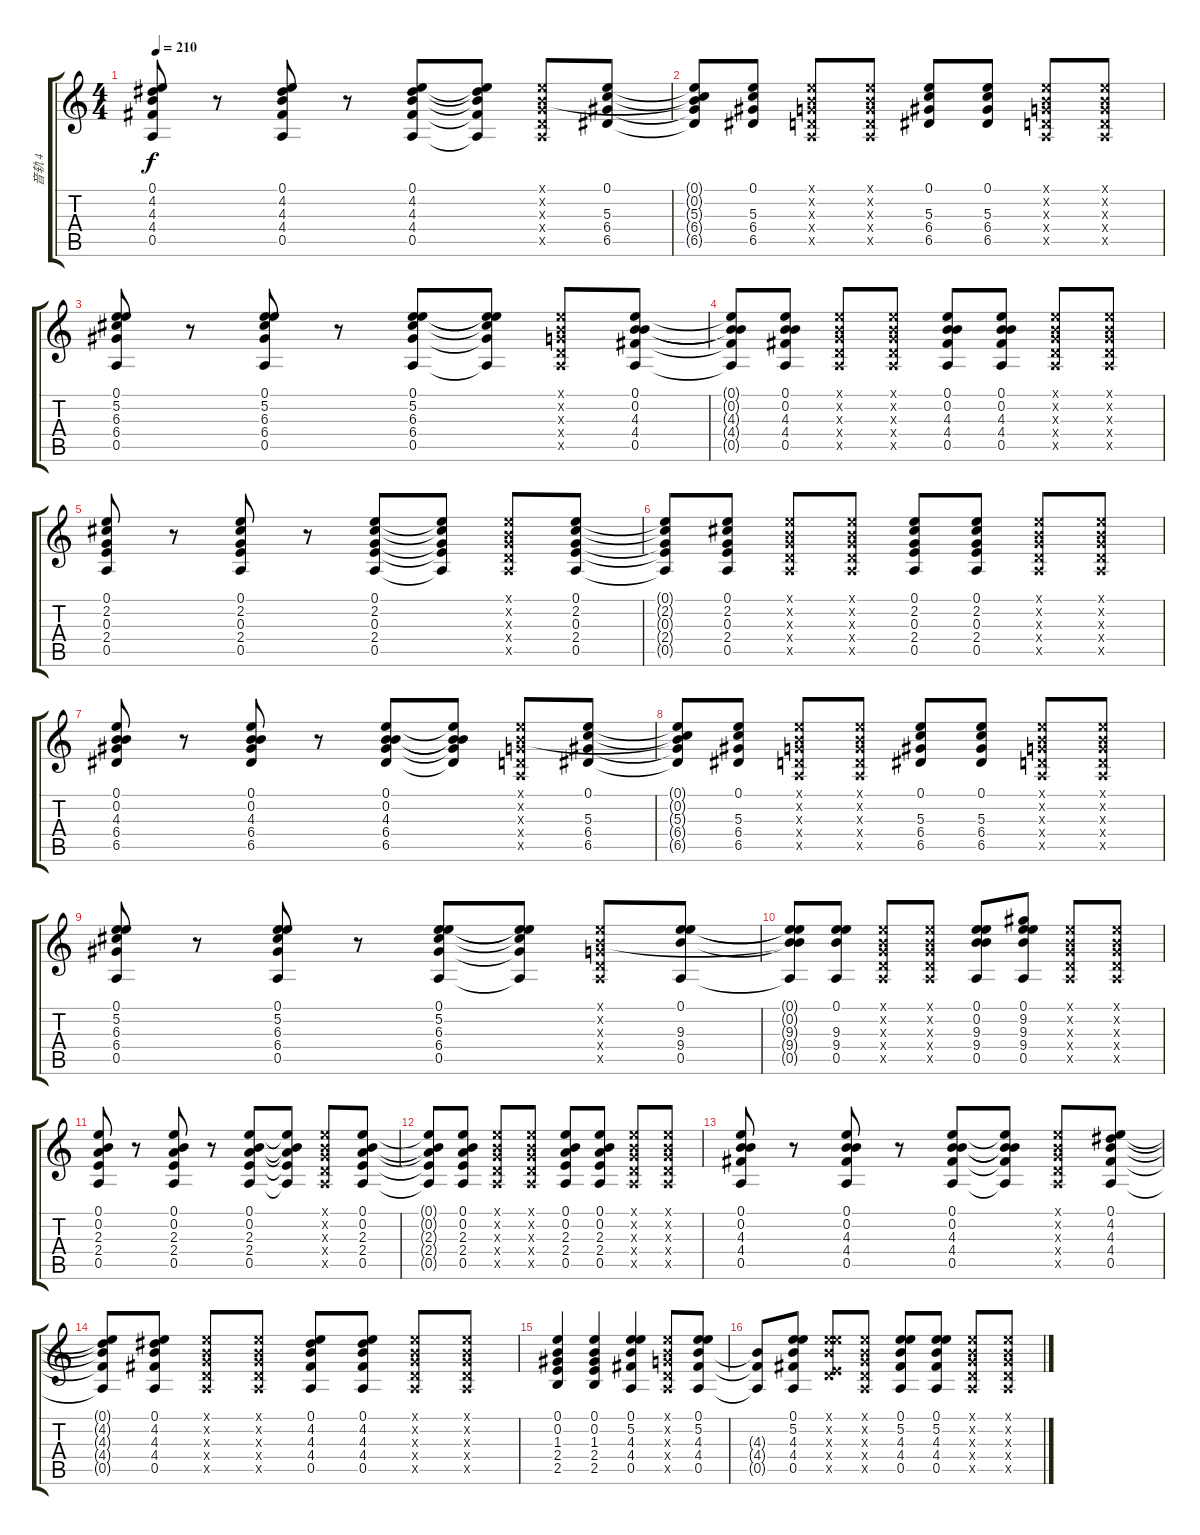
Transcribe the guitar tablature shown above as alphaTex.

\track ("音轨 4" "音轨 4") {instrument acousticguitarsteel}
\staff {score tabs}
\tuning (E4 B3 G3 D3 A2 E2) {hide}
\ts (4 4)
\tempo 210
\clef g2
\ks c
(0.1 4.2 4.3 4.4 0.5).8{dy f} r.8 (0.1 4.2 4.3 4.4 0.5).8 r.8 (0.1 4.2 4.3 4.4 0.5).8 (0.1{t} 4.2{t} 4.3{t} 4.4{t} 0.5{t}).8 (0.1{x} 0.2{x} 0.3{x} 0.4{x} 0.5{x}).8 (0.1 5.3 6.4 6.5).8 |
(0.1{t} 0.2{t} 5.3{t} 6.4{t} 6.5{t}).8 (0.1 5.3 6.4 6.5).8 (0.1{x} 0.2{x} 0.3{x} 0.4{x} 0.5{x}).8 (0.1{x} 0.2{x} 0.3{x} 0.4{x} 0.5{x}).8 (0.1 5.3 6.4 6.5).8 (0.1 5.3 6.4 6.5).8 (0.1{x} 0.2{x} 0.3{x} 0.4{x} 0.5{x}).8 (0.1{x} 0.2{x} 0.3{x} 0.4{x} 0.5{x}).8 |
(0.1 5.2 6.3 6.4 0.5).8 r.8 (0.1 5.2 6.3 6.4 0.5).8 r.8 (0.1 5.2 6.3 6.4 0.5).8 (0.1{t} 5.2{t} 6.3{t} 6.4{t} 0.5{t}).8 (0.1{x} 0.2{x} 0.3{x} 0.4{x} 0.5{x}).8 (0.1 0.2 4.3 4.4 0.5).8 |
(0.1{t} 0.2{t} 4.3{t} 4.4{t} 0.5{t}).8 (0.1 0.2 4.3 4.4 0.5).8 (0.1{x} 0.2{x} 0.3{x} 0.4{x} 0.5{x}).8 (0.1{x} 0.2{x} 0.3{x} 0.4{x} 0.5{x}).8 (0.1 0.2 4.3 4.4 0.5).8 (0.1 0.2 4.3 4.4 0.5).8 (0.1{x} 0.2{x} 0.3{x} 0.4{x} 0.5{x}).8 (0.1{x} 0.2{x} 0.3{x} 0.4{x} 0.5{x}).8 |
(0.1 2.2 0.3 2.4 0.5).8 r.8 (0.1 2.2 0.3 2.4 0.5).8 r.8 (0.1 2.2 0.3 2.4 0.5).8 (0.1{t} 2.2{t} 0.3{t} 2.4{t} 0.5{t}).8 (0.1{x} 0.2{x} 0.3{x} 0.4{x} 0.5{x}).8 (0.1 2.2 0.3 2.4 0.5).8 |
(0.1{t} 2.2{t} 0.3{t} 2.4{t} 0.5{t}).8 (0.1 2.2 0.3 2.4 0.5).8 (0.1{x} 0.2{x} 0.3{x} 0.4{x} 0.5{x}).8 (0.1{x} 0.2{x} 0.3{x} 0.4{x} 0.5{x}).8 (0.1 2.2 0.3 2.4 0.5).8 (0.1 2.2 0.3 2.4 0.5).8 (0.1{x} 0.2{x} 0.3{x} 0.4{x} 0.5{x}).8 (0.1{x} 0.2{x} 0.3{x} 0.4{x} 0.5{x}).8 |
(0.1 0.2 4.3 6.4 6.5).8 r.8 (0.1 0.2 4.3 6.4 6.5).8 r.8 (0.1 0.2 4.3 6.4 6.5).8 (0.1{t} 0.2{t} 4.3{t} 6.4{t} 6.5{t}).8 (0.1{x} 0.2{x} 0.3{x} 0.4{x} 0.5{x}).8 (0.1 5.3 6.4 6.5).8 |
(0.1{t} 0.2{t} 5.3{t} 6.4{t} 6.5{t}).8 (0.1 5.3 6.4 6.5).8 (0.1{x} 0.2{x} 0.3{x} 0.4{x} 0.5{x}).8 (0.1{x} 0.2{x} 0.3{x} 0.4{x} 0.5{x}).8 (0.1 5.3 6.4 6.5).8 (0.1 5.3 6.4 6.5).8 (0.1{x} 0.2{x} 0.3{x} 0.4{x} 0.5{x}).8 (0.1{x} 0.2{x} 0.3{x} 0.4{x} 0.5{x}).8 |
(0.1 5.2 6.3 6.4 0.5).8 r.8 (0.1 5.2 6.3 6.4 0.5).8 r.8 (0.1 5.2 6.3 6.4 0.5).8 (0.1{t} 5.2{t} 6.3{t} 6.4{t} 0.5{t}).8 (0.1{x} 0.2{x} 0.3{x} 0.4{x} 0.5{x}).8 (0.1 9.3 9.4 0.5).8 |
(0.1{t} 0.2{t} 9.3{t} 9.4{t} 0.5{t}).8 (0.1 9.3 9.4 0.5).8 (0.1{x} 0.2{x} 0.3{x} 0.4{x} 0.5{x}).8 (0.1{x} 0.2{x} 0.3{x} 0.4{x} 0.5{x}).8 (0.1 0.2 9.3 9.4 0.5).8 (0.1 9.2 9.3 9.4 0.5).8 (0.1{x} 0.2{x} 0.3{x} 0.4{x} 0.5{x}).8 (0.1{x} 0.2{x} 0.3{x} 0.4{x} 0.5{x}).8 |
(0.1 0.2 2.3 2.4 0.5).8 r.8 (0.1 0.2 2.3 2.4 0.5).8 r.8 (0.1 0.2 2.3 2.4 0.5).8 (0.1{t} 0.2{t} 2.3{t} 2.4{t} 0.5{t}).8 (0.1{x} 0.2{x} 0.3{x} 0.4{x} 0.5{x}).8 (0.1 0.2 2.3 2.4 0.5).8 |
(0.1{t} 0.2{t} 2.3{t} 2.4{t} 0.5{t}).8 (0.1 0.2 2.3 2.4 0.5).8 (0.1{x} 0.2{x} 0.3{x} 0.4{x} 0.5{x}).8 (0.1{x} 0.2{x} 0.3{x} 0.4{x} 0.5{x}).8 (0.1 0.2 2.3 2.4 0.5).8 (0.1 0.2 2.3 2.4 0.5).8 (0.1{x} 0.2{x} 0.3{x} 0.4{x} 0.5{x}).8 (0.1{x} 0.2{x} 0.3{x} 0.4{x} 0.5{x}).8 |
(0.1 0.2 4.3 4.4 0.5).8 r.8 (0.1 0.2 4.3 4.4 0.5).8 r.8 (0.1 0.2 4.3 4.4 0.5).8 (0.1{t} 0.2{t} 4.3{t} 4.4{t} 0.5{t}).8 (0.1{x} 0.2{x} 0.3{x} 0.4{x} 0.5{x}).8 (0.1 4.2 4.3 4.4 0.5).8 |
(0.1{t} 4.2{t} 4.3{t} 4.4{t} 0.5{t}).8 (0.1 4.2 4.3 4.4 0.5).8 (0.1{x} 0.2{x} 0.3{x} 0.4{x} 0.5{x}).8 (0.1{x} 0.2{x} 0.3{x} 0.4{x} 0.5{x}).8 (0.1 4.2 4.3 4.4 0.5).8 (0.1 4.2 4.3 4.4 0.5).8 (0.1{x} 0.2{x} 0.3{x} 0.4{x} 0.5{x}).8 (0.1{x} 0.2{x} 0.3{x} 0.4{x} 0.5{x}).8 |
(0.1 0.2 1.3 2.4 2.5).4 (0.1 0.2 1.3 2.4 2.5).4 (0.1 5.2 4.3 4.4 0.5).4 (0.1{x} 0.2{x} 0.3{x} 0.4{x} 0.5{x}).8 (0.1 5.2 4.3 4.4 0.5).8 |
(4.3{t} 4.4{t} 0.5{t}).8 (0.1 5.2 4.3 4.4 0.5).8 (0.1{x} 0.2{x} 9.3{x} 0.4{x} 7.5{x}).8 (0.1{x} 0.2{x} 0.3{x} 0.4{x} 0.5{x}).8 (0.1 5.2 4.3 4.4 0.5).8 (0.1 5.2 4.3 4.4 0.5).8 (0.1{x} 0.2{x} 0.3{x} 0.4{x} 0.5{x}).8 (0.1{x} 0.2{x} 0.3{x} 0.4{x} 0.5{x}).8
